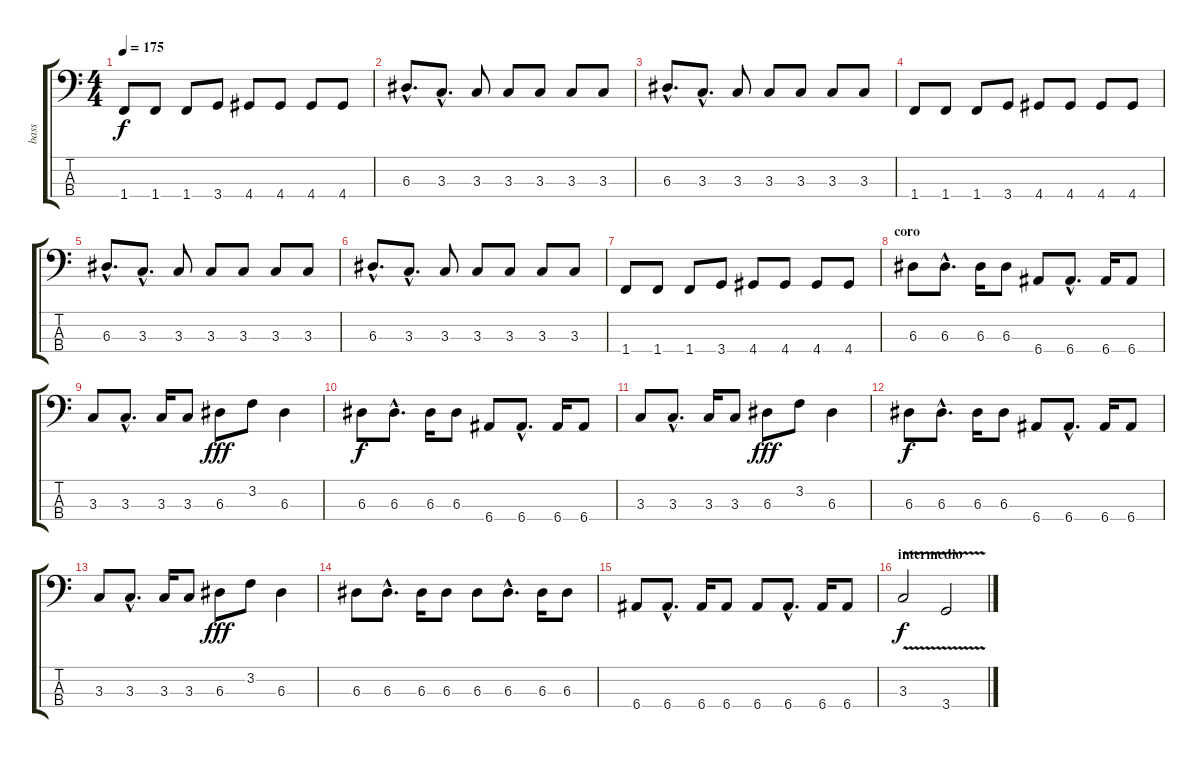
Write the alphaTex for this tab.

\track ("bass" "bass") {instrument electricbasspick}
\staff {score tabs}
\tuning (G2 D2 A1 E1) {hide}
\ts (4 4)
\tempo 175
\clef f4
\ks c
1.4.8{dy f} 1.4.8 1.4.8 3.4.8 4.4.8 4.4.8 4.4.8 4.4.8 |
6.3{hac}.8{d} 3.3{hac}.8{d} 3.3.8 3.3.8 3.3.8 3.3.8 3.3.8 |
6.3{hac}.8{d} 3.3{hac}.8{d} 3.3.8 3.3.8 3.3.8 3.3.8 3.3.8 |
1.4.8 1.4.8 1.4.8 3.4.8 4.4.8 4.4.8 4.4.8 4.4.8 |
6.3{hac}.8{d} 3.3{hac}.8{d} 3.3.8 3.3.8 3.3.8 3.3.8 3.3.8 |
6.3{hac}.8{d} 3.3{hac}.8{d} 3.3.8 3.3.8 3.3.8 3.3.8 3.3.8 |
1.4.8 1.4.8 1.4.8 3.4.8 4.4.8 4.4.8 4.4.8 4.4.8 |
\section ("" "coro")
6.3.8 6.3{hac}.8{d} 6.3.16 6.3.8 6.4.8 6.4{hac}.8{d} 6.4.16 6.4.8 |
3.3.8 3.3{hac}.8{d} 3.3.16 3.3.8 6.3.8{dy fff} 3.2.8 6.3.4 |
6.3.8{dy f} 6.3{hac}.8{d} 6.3.16 6.3.8 6.4.8 6.4{hac}.8{d} 6.4.16 6.4.8 |
3.3.8 3.3{hac}.8{d} 3.3.16 3.3.8 6.3.8{dy fff} 3.2.8 6.3.4 |
6.3.8{dy f} 6.3{hac}.8{d} 6.3.16 6.3.8 6.4.8 6.4{hac}.8{d} 6.4.16 6.4.8 |
3.3.8 3.3{hac}.8{d} 3.3.16 3.3.8 6.3.8{dy fff} 3.2.8 6.3.4 |
6.3.8 6.3{hac}.8{d} 6.3.16 6.3.8 6.3.8 6.3{hac}.8{d} 6.3.16 6.3.8 |
6.4.8 6.4{hac}.8{d} 6.4.16 6.4.8 6.4.8 6.4{hac}.8{d} 6.4.16 6.4.8 |
\section ("" "intermedio")
3.3{v}.2{dy f} 3.4{v}.2
